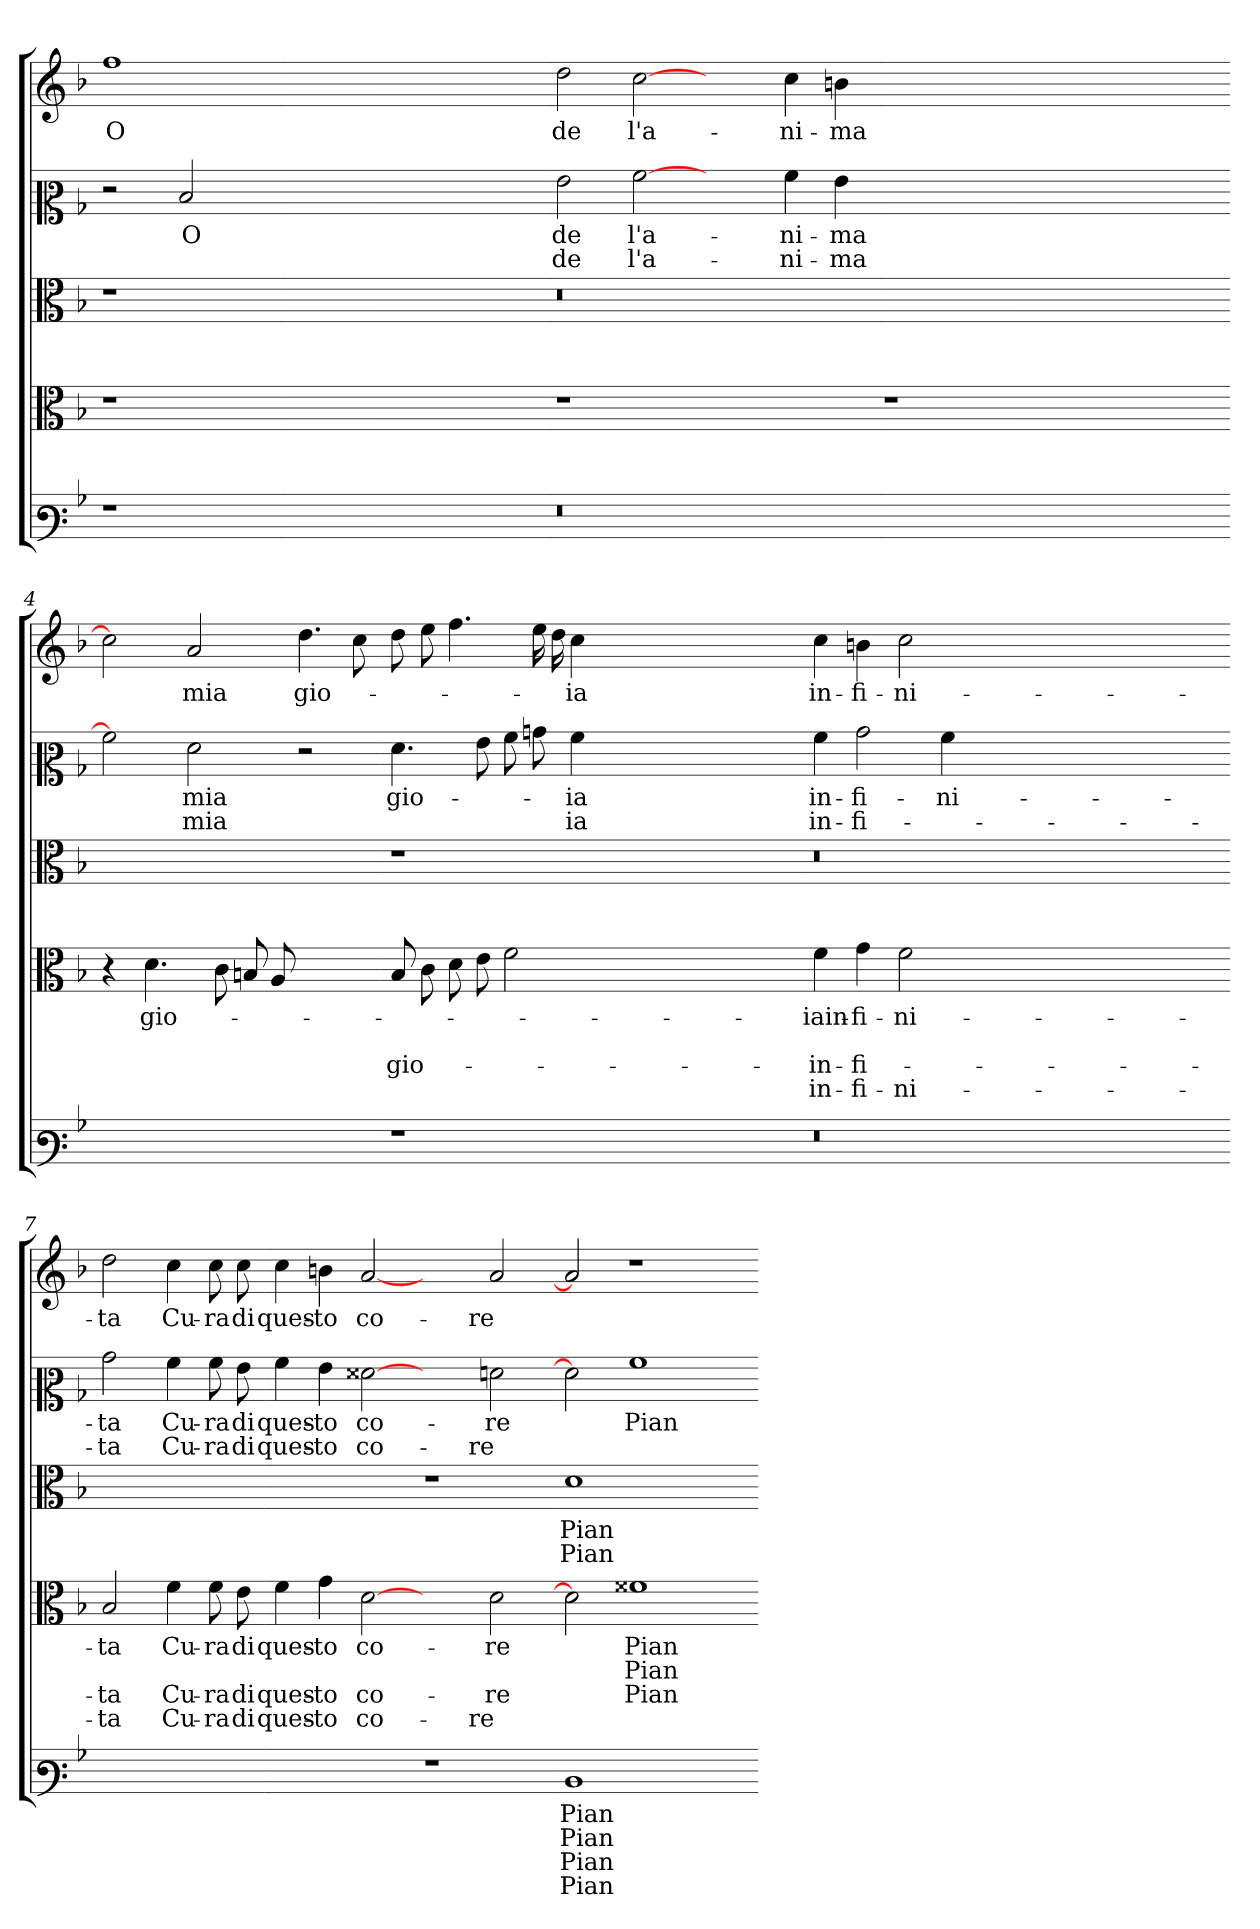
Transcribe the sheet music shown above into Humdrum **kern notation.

**kern	**text	**text	**text	**text	**kern	**text	**text	**text	**text	**kern	**text	**text	**kern	**text	**text	**kern	**text
*part5	*part5	*part5	*part5	*part5	*part4	*part4	*part4	*part4	*part4	*part3	*part3	*part3	*part2	*part2	*part2	*part1	*part1
*staff5	*staff5	*staff5	*staff5	*staff5	*staff4	*staff4	*staff4	*staff4	*staff4	*staff3	*staff3	*staff3	*staff2	*staff2	*staff2	*staff1	*staff1
*clefF3	*	*	*	*	*clefC3	*	*	*	*	*clefC3	*	*	*clefC2	*	*	*clefG2	*
*k[b-]	*	*	*	*	*k[b-]	*	*	*	*	*k[b-]	*	*	*k[b-]	*	*	*k[b-]	*
=1	=1	=1	=1	=1	=1	=1	=1	=1	=1	=1	=1	=1	=1	=1	=1	=1	=1
1r	.	.	.	.	1r	.	.	.	.	1r	.	.	2r	.	.	1ff	O
.	.	.	.	.	.	.	.	.	.	.	.	.	2d	O	.	.	.
0.ryy	.	.	.	.	1ryy	.	.	.	.	0.ryy	.	.	0.ryy	.	.	0.ryy	.
.	.	.	.	.	0ryy	.	.	.	.	.	.	.	.	.	.	.	.
=2-	=2-	=2-	=2-	=2-	=2-	=2-	=2-	=2-	=2-	=2-	=2-	=2-	=2-	=2-	=2-	=2-	=2-
0.r	.	.	.	.	1r	.	.	.	.	0.r	.	.	2g	de	de	2dd	de
.	.	.	.	.	.	.	.	.	.	.	.	.	[2a	l'a-	l'a-	[2cc	l'a-
.	.	.	.	.	1ryy	.	.	.	.	.	.	.	2ryy	.	.	2ryy	.
.	.	.	.	.	.	.	.	.	.	.	.	.	4a	ni-	ni-	4cc	ni-
.	.	.	.	.	.	.	.	.	.	.	.	.	4g	ma	ma	4bn	ma
.	.	.	.	.	1r	.	.	.	.	.	.	.	0.ryy	.	.	0.ryy	.
1ryy	.	.	.	.	0ryy	.	.	.	.	1ryy	.	.	.	.	.	.	.
1ryy	.	.	.	.	.	.	.	.	.	1ryy	.	.	.	.	.	.	.
=4-	=4-	=4-	=4-	=4-	=4-	=4-	=4-	=4-	=4-	=4-	=4-	=4-	=4-	=4-	=4-	=4-	=4-
1ryy	.	.	.	.	4r	.	.	.	.	1ryy	.	.	2a]	.	.	2cc]	.
.	.	.	.	.	4.d	gio-	.	.	.	.	.	.	.	.	.	.	.
.	.	.	.	.	.	.	.	.	.	.	.	.	2f	mia	mia	2a	mia
.	.	.	.	.	8c	.	.	.	.	.	.	.	.	.	.	.	.
.	.	.	.	.	8B	.	.	.	.	.	.	.	.	.	.	.	.
.	.	.	.	.	8A	.	.	.	.	.	.	.	.	.	.	.	.
2ryy	.	.	.	.	2ryy	.	.	.	.	2ryy	.	.	2r	.	.	4.dd	gio-
.	.	.	.	.	.	.	.	.	.	.	.	.	.	.	.	8cc	.
=5-	=5-	=5-	=5-	=5-	=5-	=5-	=5-	=5-	=5-	=5-	=5-	=5-	=5-	=5-	=5-	=5-	=5-
1r	.	.	.	.	8B	.	.	gio-	.	1r	.	.	4.f	gio-	.	8dd	.
.	.	.	.	.	8c	.	.	.	.	.	.	.	.	.	.	8ee	.
.	.	.	.	.	8d	.	.	.	.	.	.	.	.	.	.	4.ff	.
.	.	.	.	.	8e	.	.	.	.	.	.	.	8g	.	.	.	.
.	.	.	.	.	2f	.	.	.	.	.	.	.	8a	.	.	.	.
.	.	.	.	.	.	.	.	.	.	.	.	.	8b	.	.	16ee	.
.	.	.	.	.	.	.	.	.	.	.	.	.	.	.	.	16dd	.
.	.	.	.	.	.	.	.	.	.	.	.	.	4a	ia	ia	4cc	ia
0.ryy	.	.	.	.	0.ryy	.	.	.	.	0.ryy	.	.	0.ryy	.	.	0.ryy	.
=6-	=6-	=6-	=6-	=6-	=6-	=6-	=6-	=6-	=6-	=6-	=6-	=6-	=6-	=6-	=6-	=6-	=6-
0.r	.	.	.	.	4f	iain-	.	in-	in-	0.r	.	.	4a	in-	in-	4cc	in-
.	.	.	.	.	4g	fi-	.	fi-	fi-	.	.	.	2b	fi-	fi-	4bn	fi-
.	.	.	.	.	2f	ni-	.	.	ni-	.	.	.	.	.	.	2cc	ni-
.	.	.	.	.	.	.	.	.	.	.	.	.	4a	ni-	.	.	.
.	.	.	.	.	0.ryy	.	.	.	.	.	.	.	0.ryy	.	.	0.ryy	.
1ryy	.	.	.	.	.	.	.	.	.	1ryy	.	.	.	.	.	.	.
=7-	=7-	=7-	=7-	=7-	=7-	=7-	=7-	=7-	=7-	=7-	=7-	=7-	=7-	=7-	=7-	=7-	=7-
1ryy	.	.	.	.	2B	ta	.	ta	ta	1ryy	.	.	2b	ta	ta	2dd	ta
.	.	.	.	.	4f	Cu-	.	Cu-	Cu-	.	.	.	4a	Cu-	Cu-	4cc	Cu-
.	.	.	.	.	8f	ra	.	ra	ra	.	.	.	8a	ra	ra	8cc	ra
.	.	.	.	.	8e	di	.	di	di	.	.	.	8g	di	di	8cc	di
=8-	=8-	=8-	=8-	=8-	=8-	=8-	=8-	=8-	=8-	=8-	=8-	=8-	=8-	=8-	=8-	=8-	=8-
1ryy	.	.	.	.	4f	ques-	.	ques-	ques-	1ryy	.	.	4a	ques-	ques-	4cc	ques-
.	.	.	.	.	4g	to	.	to	to	.	.	.	4g	to	to	4bn	to
.	.	.	.	.	[2d	co-	.	co-	co-	.	.	.	[2f##X	co-	co-	[2a	co-
1r	.	.	.	.	2ryy	.	.	.	.	1r	.	.	2ryy	.	.	2ryy	.
.	.	.	.	.	2d	re	.	re	re	.	.	.	2f	re	re	2a	re
=10-	=10-	=10-	=10-	=10-	=10-	=10-	=10-	=10-	=10-	=10-	=10-	=10-	=10-	=10-	=10-	=10-	=10-
1D	Pian-	Pian-	Pian-	Pian-	2d]	.	.	.	.	1d	Pian-	Pian-	2f##]	.	.	2a]	.
.	.	.	.	.	1f##X	Pian-	Pian-	Pian-	.	.	.	.	1a	Pian-	.	1r	.
2ryy	.	.	.	.	.	.	.	.	.	2ryy	.	.	.	.	.	.	.
=-	=-	=-	=-	=-	=-	=-	=-	=-	=-	=-	=-	=-	=-	=-	=-	=-	=-
*-	*-	*-	*-	*-	*-	*-	*-	*-	*-	*-	*-	*-	*-	*-	*-	*-	*-
